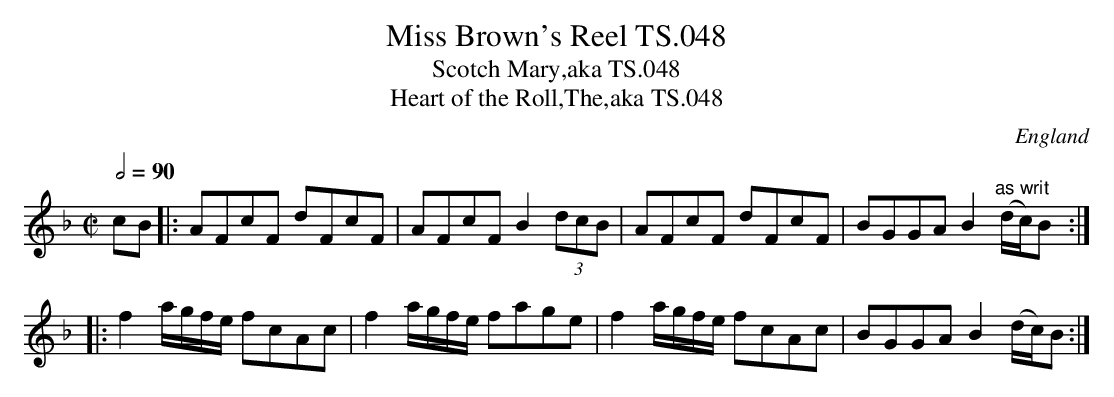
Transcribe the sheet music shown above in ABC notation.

X:1
T:Miss Brown's Reel TS.048
T:Scotch Mary,aka TS.048
T:Heart of the Roll,The,aka TS.048
M:C|
L:1/8
Q:1/2=90
O:England
K:F major
cB|:AFcF dFcF|AFcFB2(3dcB|AFcF dFcF|BGGAB2"as writ"(d/c/)B:|!
|:f2a/g/f/e/ fcAc|f2a/g/f/e/ fage|f2a/g/f/e/ fcAc|BGGAB2 (d/c/)B:|]
